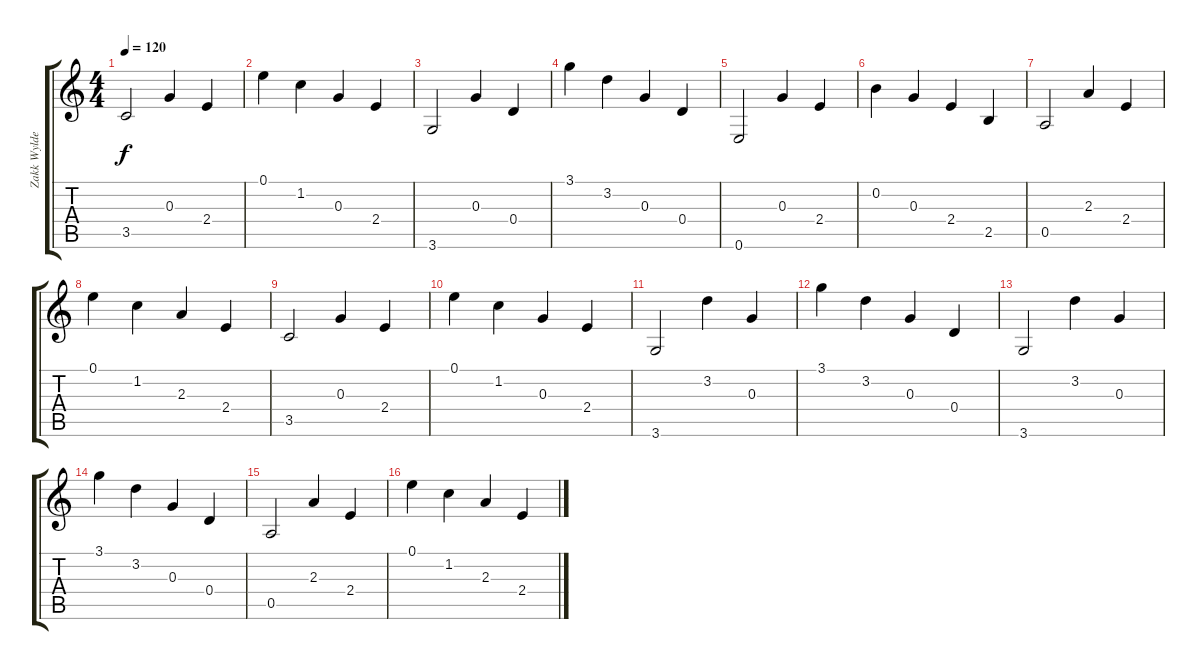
\track ("Zakk Wylde Guitar 1" "Zakk Wylde") {instrument acousticguitarsteel}
\staff {score tabs}
\tuning (E4 B3 G3 D3 A2 E2) {hide}
\ts (4 4)
\tempo 120
\clef g2
\ks c
3.5.2{dy f} 0.3.4 2.4.4 |
0.1.4 1.2.4 0.3.4 2.4.4 |
3.6.2 0.3.4 0.4.4 |
3.1.4 3.2.4 0.3.4 0.4.4 |
0.6.2 0.3.4 2.4.4 |
0.2.4 0.3.4 2.4.4 2.5.4 |
0.5.2 2.3.4 2.4.4 |
0.1.4 1.2.4 2.3.4 2.4.4 |
3.5.2 0.3.4 2.4.4 |
0.1.4 1.2.4 0.3.4 2.4.4 |
3.6.2 3.2.4 0.3.4 |
3.1.4 3.2.4 0.3.4 0.4.4 |
3.6.2 3.2.4 0.3.4 |
3.1.4 3.2.4 0.3.4 0.4.4 |
0.5.2 2.3.4 2.4.4 |
0.1.4 1.2.4 2.3.4 2.4.4
